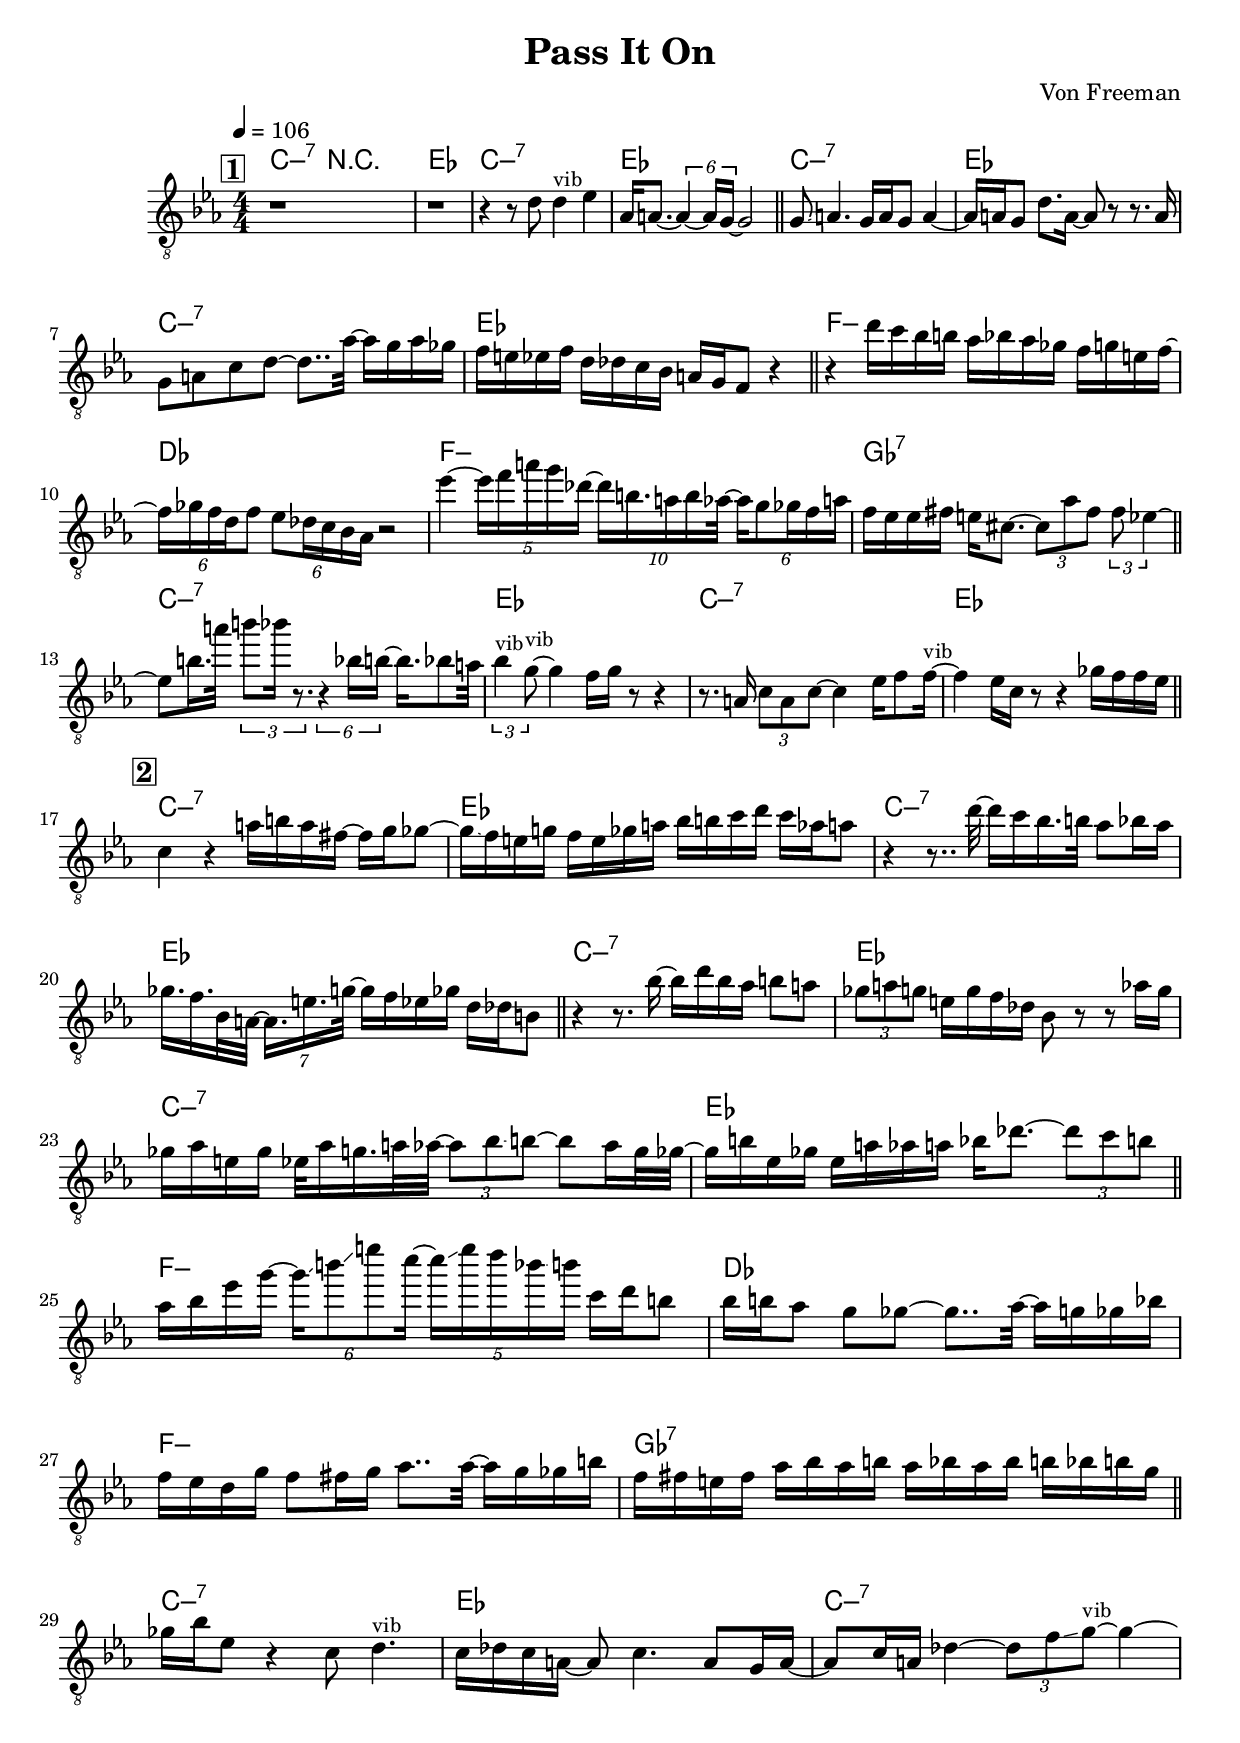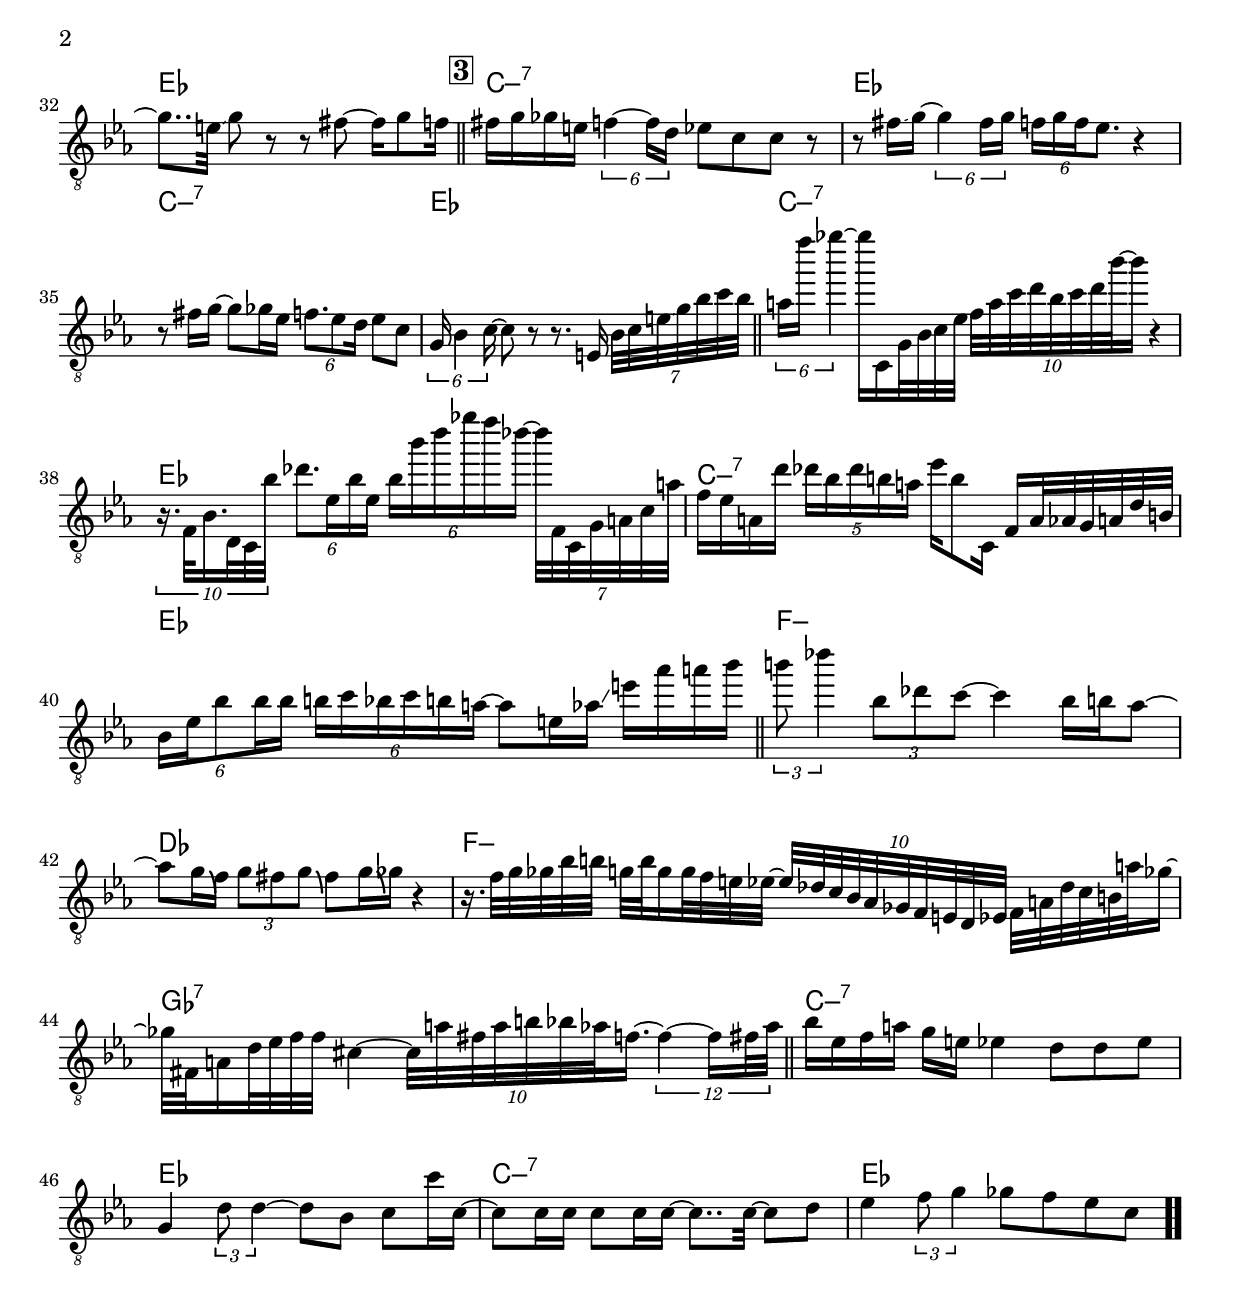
\version "2.13.2"

#(ly:set-option 'point-and-click #f)

\header {
  title = "Pass It On"
  composer = "Von Freeman"
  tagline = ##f
}
global =
{
    \override Staff.TimeSignature #'style = #'()
    \time 4/4
    \clef "treble_8"
    \key c \minor
    \override Rest #'direction = #'0
    \override MultiMeasureRest #'staff-position = #0
}
\score
{
<<
    \transpose c' c'

    \new ChordNames { \chords {
      \set majorSevenSymbol = \markup { "maj7" }
      \set minorChordModifier = \markup { \char ##x2013 }
      
      | c4:min7 r4 s4 s4 | es1 | c1:min7 | es1 | c1:min7 | es1 | c1:min7 | es1 
      | f1:min | des1 | f1:min | ges1:7 | c1:min7 | es1 | c1:min7 | es1 
      | c1:min7 | es1 | c1:min7 | es1 | c1:min7 | es1 | c1:min7 | es1 
      | f1:min | des1 | f1:min | ges1:7 | c1:min7 | es1 | c1:min7 | es1 
      | c1:min7 | es1 | c1:min7 | es1 | c1:min7 | es1 | c1:min7 | es1 
      | f1:min | des1 | f1:min | ges1:7 | c1:min7 | es1 | c1:min7 | es1|
      }
      }

    \new Staff
    <<
    \transpose c' c'

    {
      \global
  		%\override Score.MetronomeMark #'transparent = ##t
  		%\override Score.MetronomeMark #'stencil = ##f
  		
  		\override HorizontalBracket #'direction = #UP
  		\override HorizontalBracket #'bracket-flare = #'(0 . 0)
  		
  		\override TextSpanner #'dash-fraction = #1.0
  		\override TextSpanner #'bound-details #'left #'text = \markup{ \concat{\draw-line #'(0 . -1.0) \draw-line #'(1.0 . 0) }}
  		\override TextSpanner #'bound-details #'right #'text = \markup{ \concat{ \draw-line #'(1.0 . 0) \draw-line #'(0 . -1.0) }}
          \set Score.markFormatter = #format-mark-box-numbers


      \tempo 4 = 106
      \set Score.currentBarNumber = #1
     
      \bar "||" \mark \default r1 
      | r1 
      | r4 r8 d'8 d'4^\markup{\left-align \small vib} es'4 
      | aes16\glissando  a8.~ \tuplet 6/4 {a4~ a16 g16~} g2 
      \bar "||" g8\glissando  a4. g16 a16 g8 a4~ 
      | a16 a16 g8 d'8. a16~ a8 r8 r8. a16 
      | g8 a8 c'8 d'8~ d'8.. aes'32~ aes'16 g'16 aes'16 ges'16 
      | f'16 e'16 es'16 f'16 d'16 des'16 c'16 bes16 a16 g16 f8 r4 
      \bar "||" r4 d''16 c''16 bes'16 b'16 aes'16 bes'16 aes'16\glissando  ges'16 f'16 g'16 e'16 f'16~ 
      | \tuplet 6/4 {f'16 ges'16\glissando  f'16 d'16 f'8} \tuplet 6/4 {es'8 des'16 c'16 bes16 aes16} r2 
      | es''4~ \tuplet 5/4 {es''16\glissando  f''16 a''16 g''16 des''16~} \tuplet 10/8 {des''16\glissando  b'16. a'16 b'16 aes'32~} \tuplet 6/4 {aes'16 g'8 ges'16 f'16 a'16} 
      | f'16 es'16 es'16 fis'16 e'16 cis'8.~ \tuplet 3/2 {cis'8 aes'8 fis'8} \tuplet 3/2 {fis'8 es'4~} 
      \bar "||" es'8 b'16.\glissando  a''32 \tuplet 3/2 {b''8 bes''16 r8.} \tuplet 6/4 {r4 bes'16 b'16~} b'16. bes'8 a'32 
      | \tuplet 3/2 {bes'4^\markup{\left-align \small vib} g'8~^\markup{\left-align \small vib}} g'4 f'16 g'16 r8 r4 
      | r8. a16 \tuplet 3/2 {c'8 a8 c'8~} c'4 es'16 f'8 f'16~^\markup{\left-align \small vib} 
      | f'4 es'16 c'16 r8 r4 ges'16 f'16\glissando  f'16 es'16 
      \bar "||" \mark \default c'4 r4 a'16 b'16 a'16 fis'16~ fis'16 g'16 ges'8~ 
      | ges'16\glissando  f'16 e'16 g'16 f'16 e'16 ges'16 a'16 bes'16 b'16 c''16 d''16 c''16 aes'16 a'8 
      | r4 r8.. d''32~ d''16 c''16 bes'16. b'32 aes'8 bes'16 aes'16 
      | ges'16. f'16. bes32 a32~ \tuplet 7/8 {a16. e'16. g'32~} g'16 f'16 es'16 ges'16 d'16 des'16 b8 
      \bar "||" r4 r8. bes'16~ bes'16 d''16 bes'16 aes'16 b'8 a'8 
      | \tuplet 3/2 {ges'8 a'8 g'8} e'16 g'16 f'16 des'16 bes8 r8 r8 aes'16 g'16 
      | ges'16 aes'16 e'16 ges'16 es'32 aes'16 g'16. a'32 aes'32~ \tuplet 3/2 {aes'8 bes'8\glissando  b'8~} b'8 aes'16 g'32 ges'32~ 
      | ges'16 b'16 es'16 ges'16 es'16 a'16 aes'16 a'16 bes'16 des''8.~ \tuplet 3/2 {des''8 c''8 b'8} 
      \bar "||" aes'16 bes'16 es''16 g''16~ \tuplet 6/4 {g''16\glissando  b''8\glissando  e'''8 c'''16~} \tuplet 5/4 {c'''16\glissando  e'''16 d'''16 bes''16\glissando  b''16} c''16 d''16 b'8 
      | bes'16 b'16 aes'8 g'8 ges'8~ ges'8.. aes'32~ aes'16 g'16 ges'16 bes'16 
      | f'16 es'16 d'16 g'16 f'8 fis'16 g'16 aes'8.. aes'32~ aes'16 g'16 ges'16 b'16 
      | f'16 fis'16 e'16 fis'16 aes'16 bes'16 aes'16 b'16 aes'16 bes'16 aes'16 bes'16 b'16 bes'16 b'16 g'16 
      \bar "||" ges'16 bes'16 es'8 r4 c'8 d'4.^\markup{\left-align \small vib} 
      | c'16 des'16 c'16 a16~ a8 c'4. a8 g16 a16~ 
      | a8 c'16 a16 des'4~ \tuplet 3/2 {des'8 f'8\glissando  g'8~^\markup{\left-align \small vib}} g'4~ 
      | g'8.. e'32\glissando  g'8 r8 r8 fis'8~ fis'16 g'8 f'16\glissando  
      \bar "||" \mark \default fis'16 g'16 ges'16 e'16 \tuplet 6/4 {f'4~ f'16 d'16} es'8 c'8 c'8 r8 
      | r8 fis'16\glissando  g'16~ \tuplet 6/4 {g'4 fis'16 g'16} \tuplet 6/4 {f'16 g'16 f'16 es'8.} r4 
      | r8 fis'16\glissando  g'16~ g'8 ges'16 es'16 \tuplet 6/4 {f'8. es'8 d'16} es'8 c'8 
      | \tuplet 6/4 {g16 bes4 c'16~} c'8 r8 r8. e16 \tuplet 7/8 {bes32 c'32 e'32\glissando  g'32 bes'32 c''32 bes'32} 
      \bar "||" \tuplet 6/4 {a'16 f'''16 ges'''4~} ges'''16 c16 g32 bes32 c'32 es'32 \tuplet 10/8 {f'32 a'32 c''32 d''32 bes'32 c''32 d''32 bes''32~ bes''16} r4 
      | \tuplet 10/8 {r16. f32 bes16. d32 c32 bes'32} \tuplet 6/4 {des''8. es'16 bes'16 es'16} \tuplet 6/4 {bes'16 bes''16 d'''16 ges'''16 f'''16 des'''16~} \tuplet 7/8 {des'''32 f32 c32 g32 a32 c'32 a'32} 
      | f'16 es'16 a16 d''16 \tuplet 5/4 {des''16 bes'16 des''16 b'16 a'16} es''16 b'8 c16 f16 a32 aes32 g32 a32 d'32 b32 
      | \tuplet 6/4 {bes16 es'16 bes'8 bes'16 bes'16} \tuplet 6/4 {b'16 c''16 bes'16 c''16 b'16 a'16~} a'8 e'16 aes'16\glissando  e''16 aes''16 a''16 bes''16 
      \bar "||" \tuplet 3/2 {b''8 des'''4} \tuplet 3/2 {bes'8 des''8 c''8~} c''4 bes'16 b'16 aes'8~ 
      | aes'8 g'16\bendAfter #-4  f'16 \tuplet 3/2 {g'8 fis'8 g'8\bendAfter #-4 } fis'8 g'16\bendAfter #-4  ges'16 r4 
      | r16. f'32 g'32 ges'32 bes'32 b'32 g'32 b'32 g'16 g'32 f'32 e'32 es'32~ \tuplet 10/8 {es'32 des'32 c'32 bes32 aes32 ges32 f32 e32 d32 es32} f32 a32 des'32 c'32 b32 a'32 ges'16~ 
      | ges'32 fis32 a16 d'32 es'32 f'32 f'32 cis'4~ \tuplet 10/8 {cis'32 a'32 fis'32 a'32 b'32 bes'32 aes'32 f'16.~} \tuplet 12/8 {f'4~ f'16 fis'32 aes'32} 
      \bar "||" bes'16 es'16 f'16 a'16 g'16 e'16 es'4 d'8 d'8 es'8 
      | g4 \tuplet 3/2 {d'8 d'4~} d'8 bes8 c'8 c''16 c'16~ 
      | c'8 c'16 c'16 c'8 c'16 c'16~ c'8.. c'32~ c'8 d'8 
      | es'4 \tuplet 3/2 {f'8 g'4} ges'8 f'8 es'8 c'8\bar  ".."
    }
    >>
>>    
}
